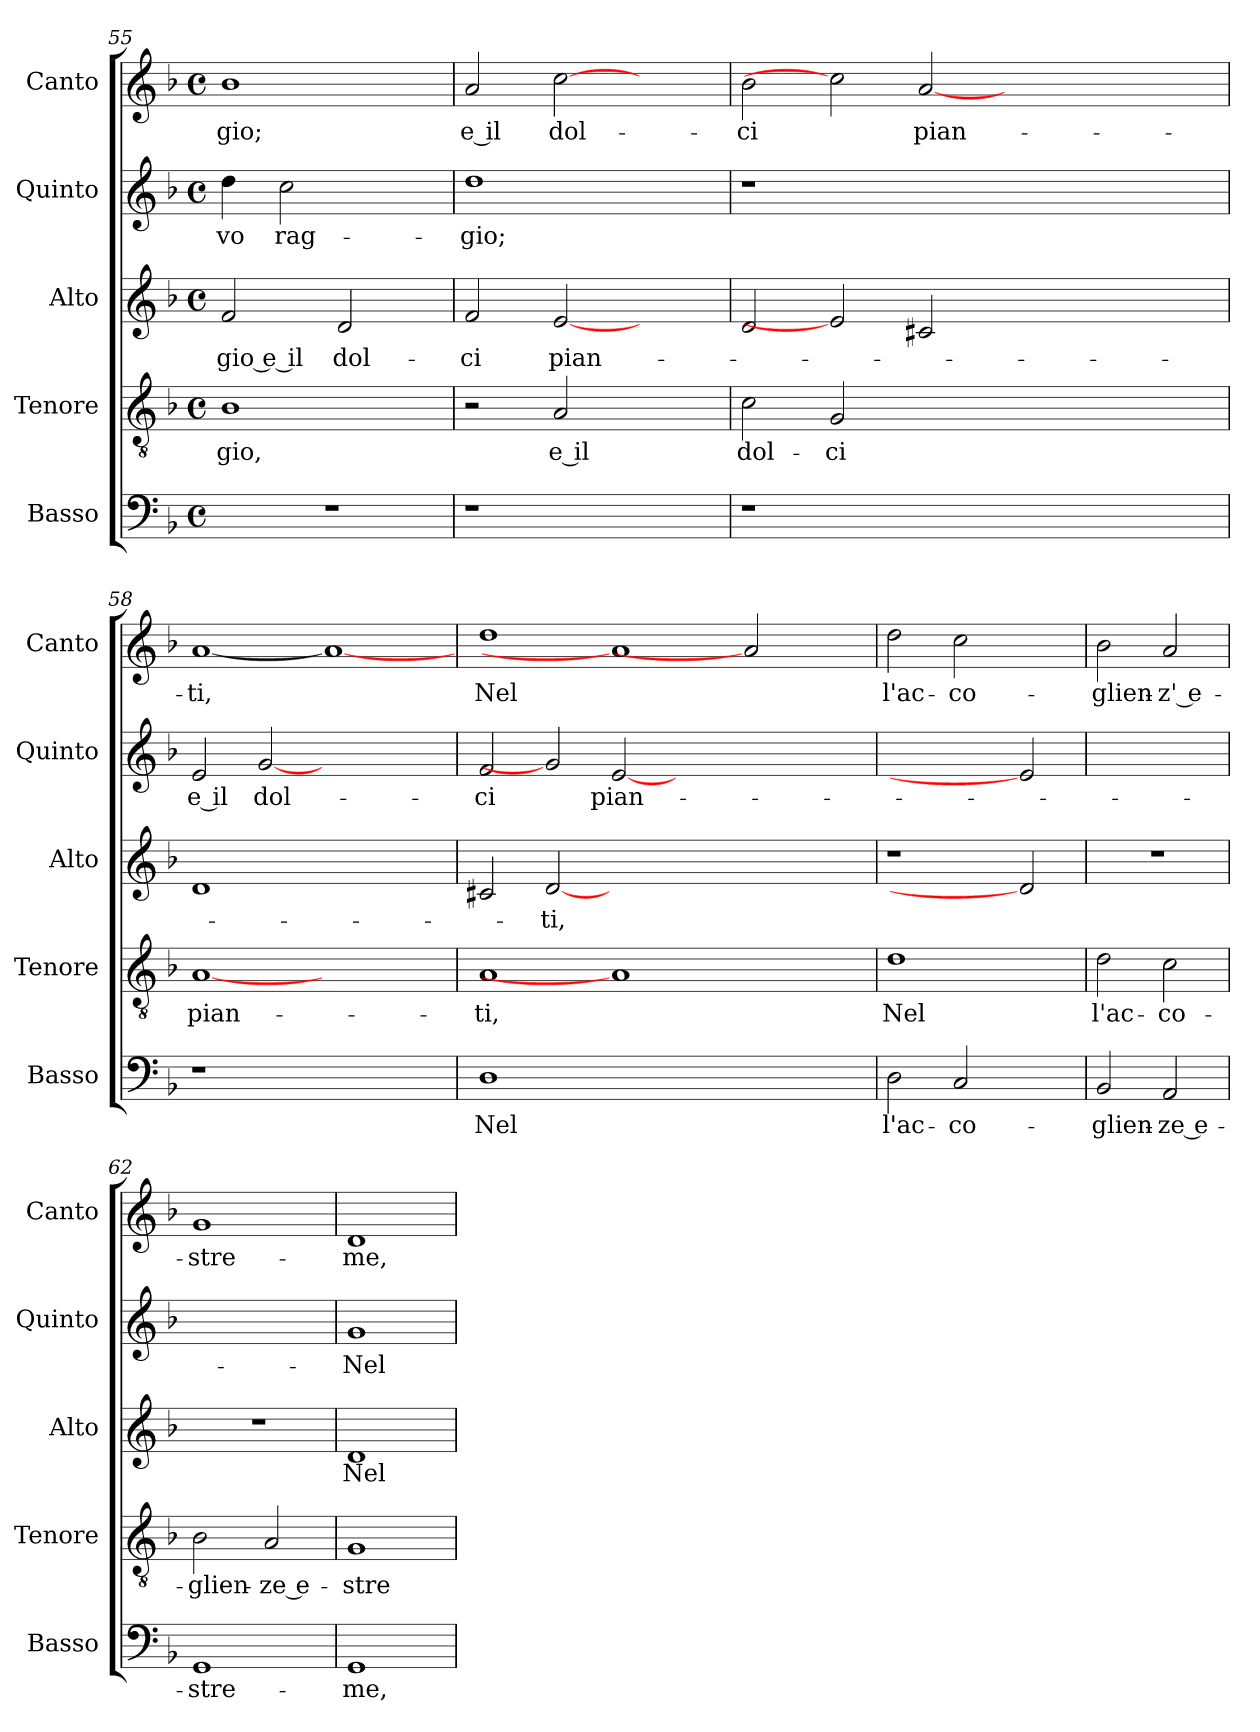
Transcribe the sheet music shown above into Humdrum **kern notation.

**kern	**text	**kern	**text	**kern	**text	**kern	**text	**kern	**text
*part5	*part5	*part4	*part4	*part3	*part3	*part2	*part2	*part1	*part1
*staff5	*staff5	*staff4	*staff4	*staff3	*staff3	*staff2	*staff2	*staff1	*staff1
*I"Basso	*	*I"Tenore	*	*I"Alto	*	*I"Quinto	*	*I"Canto	*
*I'Basso	*	*I'Tenore	*	*I'Alto	*	*I'Quinto	*	*I'Canto	*
!!LO:PB:g=z
*clefF4	*	*clefGv2	*	*clefG2	*	*clefG2	*	*clefG2	*
*k[b-]	*	*k[b-]	*	*k[b-]	*	*k[b-]	*	*k[b-]	*
*F:	*	*F:	*	*F:	*	*F:	*	*F:	*
*M4/4	*	*M4/4	*	*M4/4	*	*M4/4	*	*M4/4	*
*met(c)	*	*met(c)	*	*met(c)	*	*met(c)	*	*met(c)	*
=55	=55	=55	=55	=55	=55	=55	=55	=55	=55
!	!	!	!LO:LY:b	!	!LO:LY:b	!	!LO:LY:b	!	!LO:LY:b
1r	.	1B-	-gio,	2f/	-gio e il	4dd\	-vo	1b-	-gio;
!	!	!	!	!	!	!	!LO:LY:b	!	!
.	.	.	.	.	.	2cc\	rag-	.	.
!	!	!	!	!	!LO:LY:b	!	!	!	!
.	.	.	.	2d/	dol-	.	.	.	.
.	.	.	.	.	.	4ryy	.	.	.
!!LO:LB:g=z
=56	=56	=56	=56	=56	=56	=56	=56	=56	=56
!	!	!	!	!	!LO:LY:b	!	!LO:LY:b	!	!LO:LY:b
1r	.	2r	.	2f/	-ci	1dd	-gio;	2a/	e il
!	!	!	!LO:LY:b	!	!LO:LY:b	!	!	!	!LO:LY:b
.	.	2A/	e il	[2e	pian-	.	.	[2cc	dol-
2ryy	.	2ryy	.	2ryy	.	2ryy	.	2ryy	.
=57	=57	=57	=57	=57	=57	=57	=57	=57	=57
!	!	!	!LO:LY:b	!	!	!	!	!	!LO:LY:b
1r	.	2c\	dol-	2d/	.	1r	.	2b-\	-ci
!	!	!	!LO:LY:b	!	!	!	!	!	!
.	.	2G/	-ci	2e]	.	.	.	2cc]	.
!	!	!	!	!	!	!	!	!	!LO:LY:b
1.ryy	.	1.ryy	.	2c#X/	.	1.ryy	.	[2a	pian-
.	.	.	.	1.ryy	.	.	.	1.ryy	.
2ryy	.	2ryy	.	.	.	2ryy	.	.	.
=58	=58	=58	=58	=58	=58	=58	=58	=58	=58
!	!	!	!LO:LY:b	!	!	!	!LO:LY:b	!	!LO:LY:b
1r	.	[1A	pian-	1d	.	2e/	e il	[1a	-ti,
!	!	!	!	!	!	!	!LO:LY:b	!	!
.	.	.	.	.	.	[2g	dol-	.	.
1ryy	.	1ryy	.	1ryy	.	2ryy	.	1a_	.
.	.	.	.	.	.	2ryy	.	.	.
=59	=59	=59	=59	=59	=59	=59	=59	=59	=59
!	!LO:LY:b	!	!LO:LY:b	!	!	!	!LO:LY:b	!	!LO:LY:b
1D	Nel	1A	-ti,	2c#X/	.	2f/	-ci	1dd	Nel
!	!	!	!	!	!LO:LY:b	!	!	!	!
.	.	.	.	[2d	-ti,	2g]	.	.	.
!	!	!	!	!	!	!	!LO:LY:b	!	!
2ryy	.	1A]	.	0ryy	.	[2e	pian-	1a]	.
1.ryy	.	.	.	.	.	1.ryy	.	.	.
.	.	2ryy	.	.	.	.	.	2a]	.
.	.	2ryy	.	.	.	.	.	2ryy	.
!!LO:LB:g=z
=60	=60	=60	=60	=60	=60	=60	=60	=60	=60
!	!LO:LY:b	!	!LO:LY:b	!	!	!	!LO:LY:b	!	!LO:LY:b
2D\	l'ac-	1d	Nel	1r	.	[1fyy	-ti,	2dd\	l'ac-
!	!LO:LY:b	!	!	!	!	!	!	!	!LO:LY:b
2C/	-co-	.	.	.	.	.	.	2cc\	-co-
2ryy	.	2ryy	.	2d]	.	2e]	.	2ryy	.
=61	=61	=61	=61	=61	=61	=61	=61	=61	=61
!	!LO:LY:b	!	!LO:LY:b	!	!	!	!	!	!LO:LY:b
2BB-/	-glien-	2d\	l'ac-	1r	.	1fyy]	.	2b-\	-glien-
!	!LO:LY:b	!	!LO:LY:b	!	!	!	!	!	!LO:LY:b
2AA/	-ze e-	2c\	-co-	.	.	.	.	2a/	-z' e-
!!LO:PB:g=z
=62	=62	=62	=62	=62	=62	=62	=62	=62	=62
!	!LO:LY:b	!	!LO:LY:b	!	!	!	!	!	!LO:LY:b
1GG	-stre-	2B-\	-glien-	1r	.	1fyy	.	1g	-stre-
!	!	!	!LO:LY:b	!	!	!	!	!	!
.	.	2A/	-ze e-	.	.	.	.	.	.
!!LO:LB:g=z
=63	=63	=63	=63	=63	=63	=63	=63	=63	=63
!	!LO:LY:b	!	!LO:LY:b	!	!LO:LY:b	!	!LO:LY:b	!	!LO:LY:b
1GG	-me,	1G	-stre-	1d	Nel	1g	Nel	1d	-me,
=	=	=	=	=	=	=	=	=	=
*-	*-	*-	*-	*-	*-	*-	*-	*-	*-
